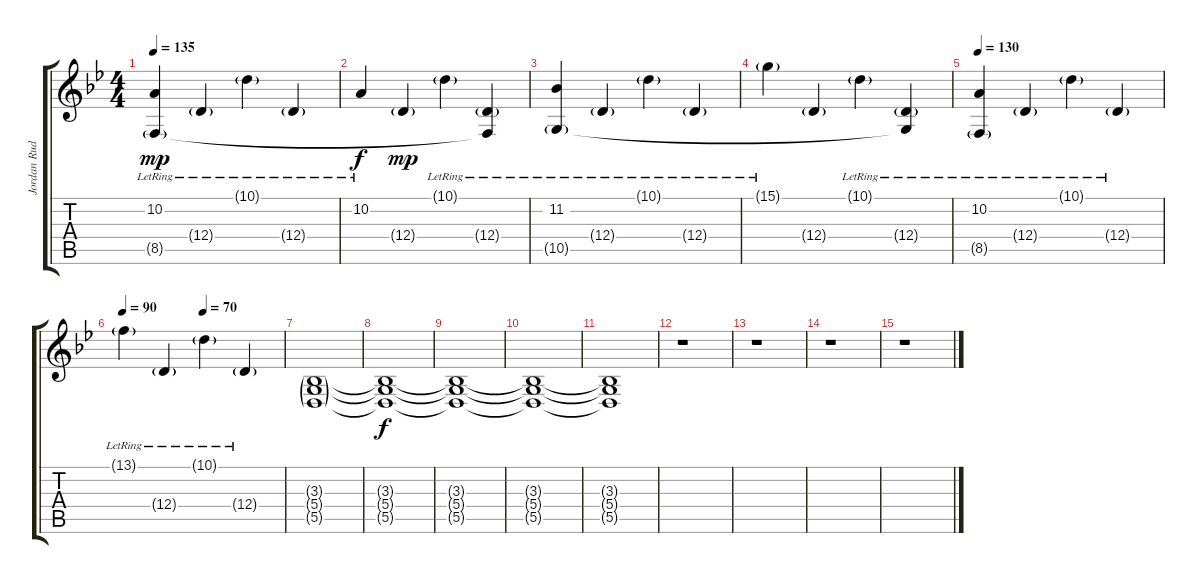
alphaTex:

\track ("Jordan Rudess" "Jordan Rud") {instrument brightacousticpiano}
\staff {score tabs}
\tuning (E4 B3 G3 D3 A2 E2) {hide}
\ts (4 4)
\tempo 135
\clef g2
\ks bb
(10.2{lr} 8.5{g}).4{dy mp} 12.4{g lr}.4 10.1{g lr}.4 12.4{g lr}.4 |
10.2{lr}.4{dy f} 12.4{g}.4{dy mp} 10.1{g lr}.4 (12.4{g lr} 8.5{t}).4 |
(11.2{lr} 10.5{g}).4 12.4{g lr}.4 10.1{g lr}.4 12.4{g lr}.4 |
15.1{g lr}.4 12.4{g}.4 10.1{g lr}.4 (12.4{g lr} 10.5{t}).4 |
\tempo 130
(10.2{lr} 8.5{g}).4 12.4{g lr}.4 10.1{g lr}.4 12.4{g lr}.4 |
\tempo 90
\tempo (70 0.5)
13.1{g lr}.4 12.4{g lr}.4 10.1{g lr}.4 12.4{g lr}.4 |
(3.3{g} 5.4{g} 5.5{g}).1 |
(3.3{t} 5.4{t} 5.5{t}).1{dy f} |
(3.3{t} 5.4{t} 5.5{t}).1 |
(3.3{t} 5.4{t} 5.5{t}).1 |
(3.3{t} 5.4{t} 5.5{t}).1 |
r.1 |
r.1 |
r.1 |
r.1
